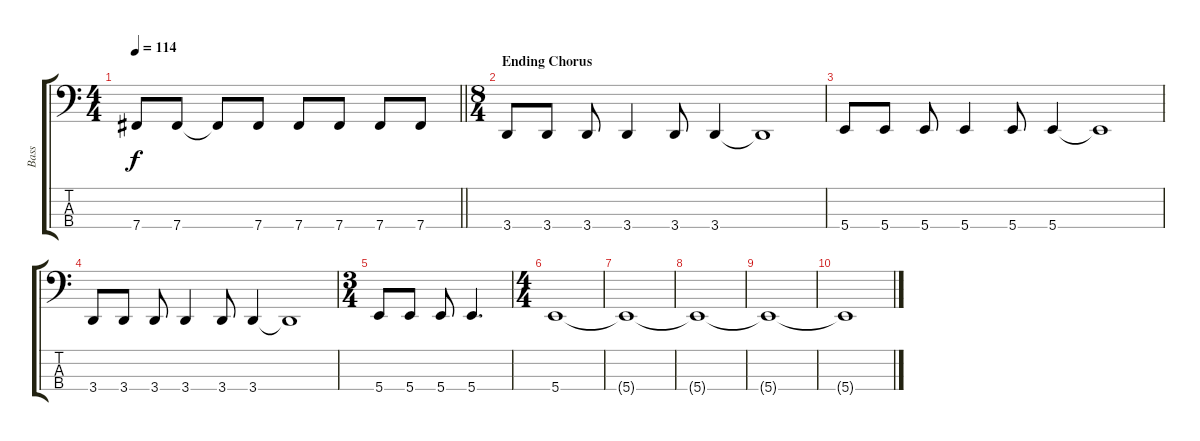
\track ("Bass" "Bass") {instrument electricbassfinger}
\staff {score tabs}
\tuning (E2 B1 Gb1 B0) {hide}
\ts (4 4)
\tempo 114
\clef f4
\barLineRight lightlight
\ks c
7.4{t}.8{dy f} 7.4.8 7.4{t}.8 7.4.8 7.4.8 7.4.8 7.4.8 7.4.8 |
\ts (8 4)
\section ("" "Ending Chorus")
3.4.8 3.4.8 3.4.8 3.4.4 3.4.8 3.4.4 3.4{t}.1 |
5.4.8 5.4.8 5.4.8 5.4.4 5.4.8 5.4.4 5.4{t}.1 |
3.4.8 3.4.8 3.4.8 3.4.4 3.4.8 3.4.4 3.4{t}.1 |
\ts (3 4)
5.4.8 5.4.8 5.4.8 5.4.4{d} |
\ts (4 4)
5.4.1 |
5.4{t}.1 |
5.4{t}.1 |
5.4{t}.1 |
5.4{t}.1
